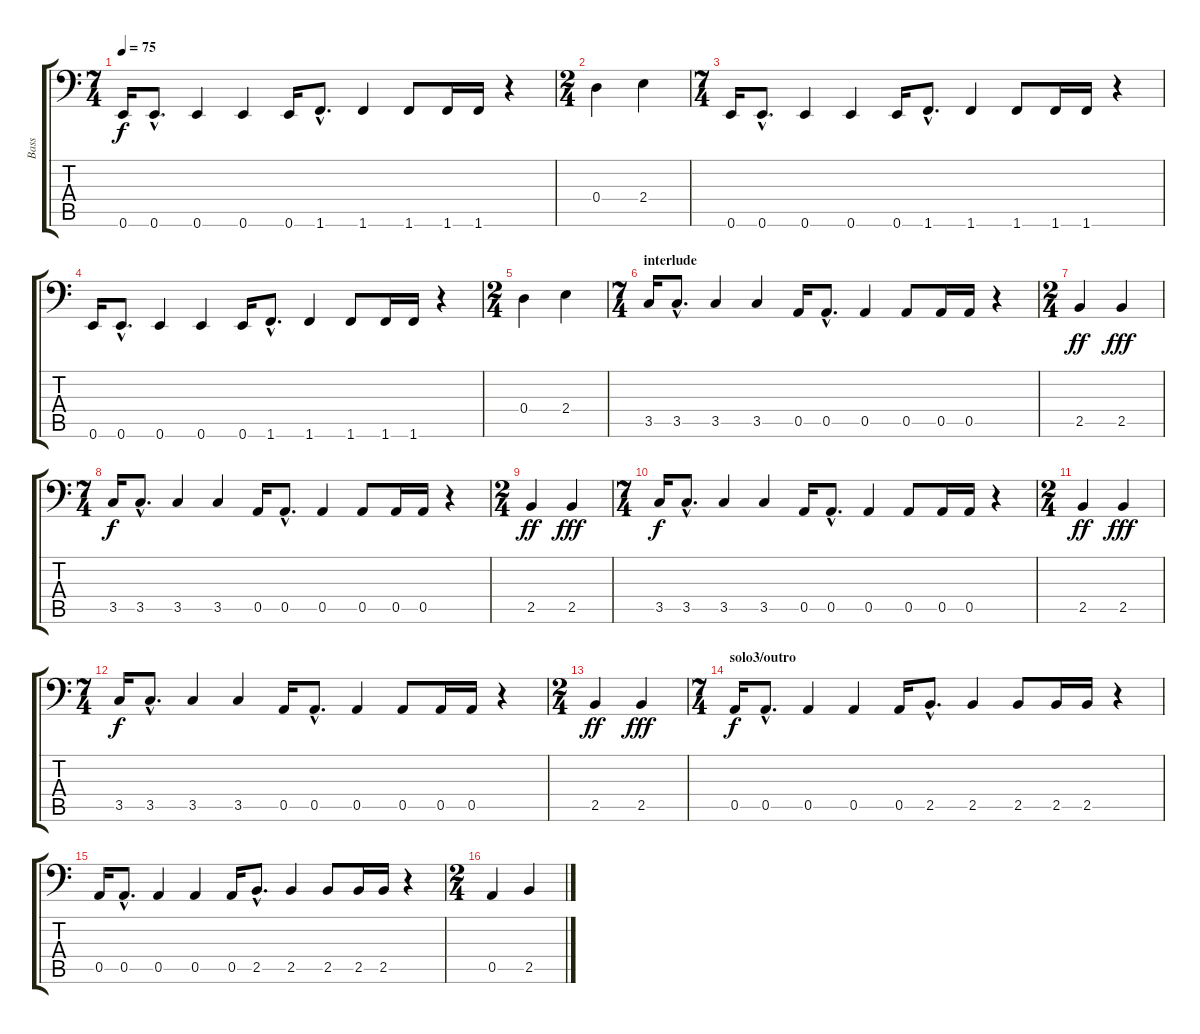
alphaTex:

\track ("Bass" "Bass") {instrument electricbassfinger}
\staff {score tabs}
\tuning (E3 B2 G2 D2 A1 E1) {hide}
\ts (7 4)
\tempo 75
\clef f4
\ks c
0.6.16{dy f} 0.6{hac}.8{d} 0.6.4 0.6.4 0.6.16 1.6{hac}.8{d} 1.6.4 1.6.8 1.6.16 1.6.16 r.4 |
\ts (2 4)
0.4.4 2.4.4 |
\ts (7 4)
0.6.16 0.6{hac}.8{d} 0.6.4 0.6.4 0.6.16 1.6{hac}.8{d} 1.6.4 1.6.8 1.6.16 1.6.16 r.4 |
0.6.16 0.6{hac}.8{d} 0.6.4 0.6.4 0.6.16 1.6{hac}.8{d} 1.6.4 1.6.8 1.6.16 1.6.16 r.4 |
\ts (2 4)
0.4.4 2.4.4 |
\ts (7 4)
\section ("" "interlude")
3.5.16 3.5{hac}.8{d} 3.5.4 3.5.4 0.5.16 0.5{hac}.8{d} 0.5.4 0.5.8 0.5.16 0.5.16 r.4 |
\ts (2 4)
2.5.4{dy ff} 2.5.4{dy fff} |
\ts (7 4)
3.5.16{dy f} 3.5{hac}.8{d} 3.5.4 3.5.4 0.5.16 0.5{hac}.8{d} 0.5.4 0.5.8 0.5.16 0.5.16 r.4 |
\ts (2 4)
2.5.4{dy ff} 2.5.4{dy fff} |
\ts (7 4)
3.5.16{dy f} 3.5{hac}.8{d} 3.5.4 3.5.4 0.5.16 0.5{hac}.8{d} 0.5.4 0.5.8 0.5.16 0.5.16 r.4 |
\ts (2 4)
2.5.4{dy ff} 2.5.4{dy fff} |
\ts (7 4)
3.5.16{dy f} 3.5{hac}.8{d} 3.5.4 3.5.4 0.5.16 0.5{hac}.8{d} 0.5.4 0.5.8 0.5.16 0.5.16 r.4 |
\ts (2 4)
2.5.4{dy ff} 2.5.4{dy fff} |
\ts (7 4)
\section ("" "solo3/outro")
0.5.16{dy f} 0.5{hac}.8{d} 0.5.4 0.5.4 0.5.16 2.5{hac}.8{d} 2.5.4 2.5.8 2.5.16 2.5.16 r.4 |
0.5.16 0.5{hac}.8{d} 0.5.4 0.5.4 0.5.16 2.5{hac}.8{d} 2.5.4 2.5.8 2.5.16 2.5.16 r.4 |
\ts (2 4)
0.5.4 2.5.4
